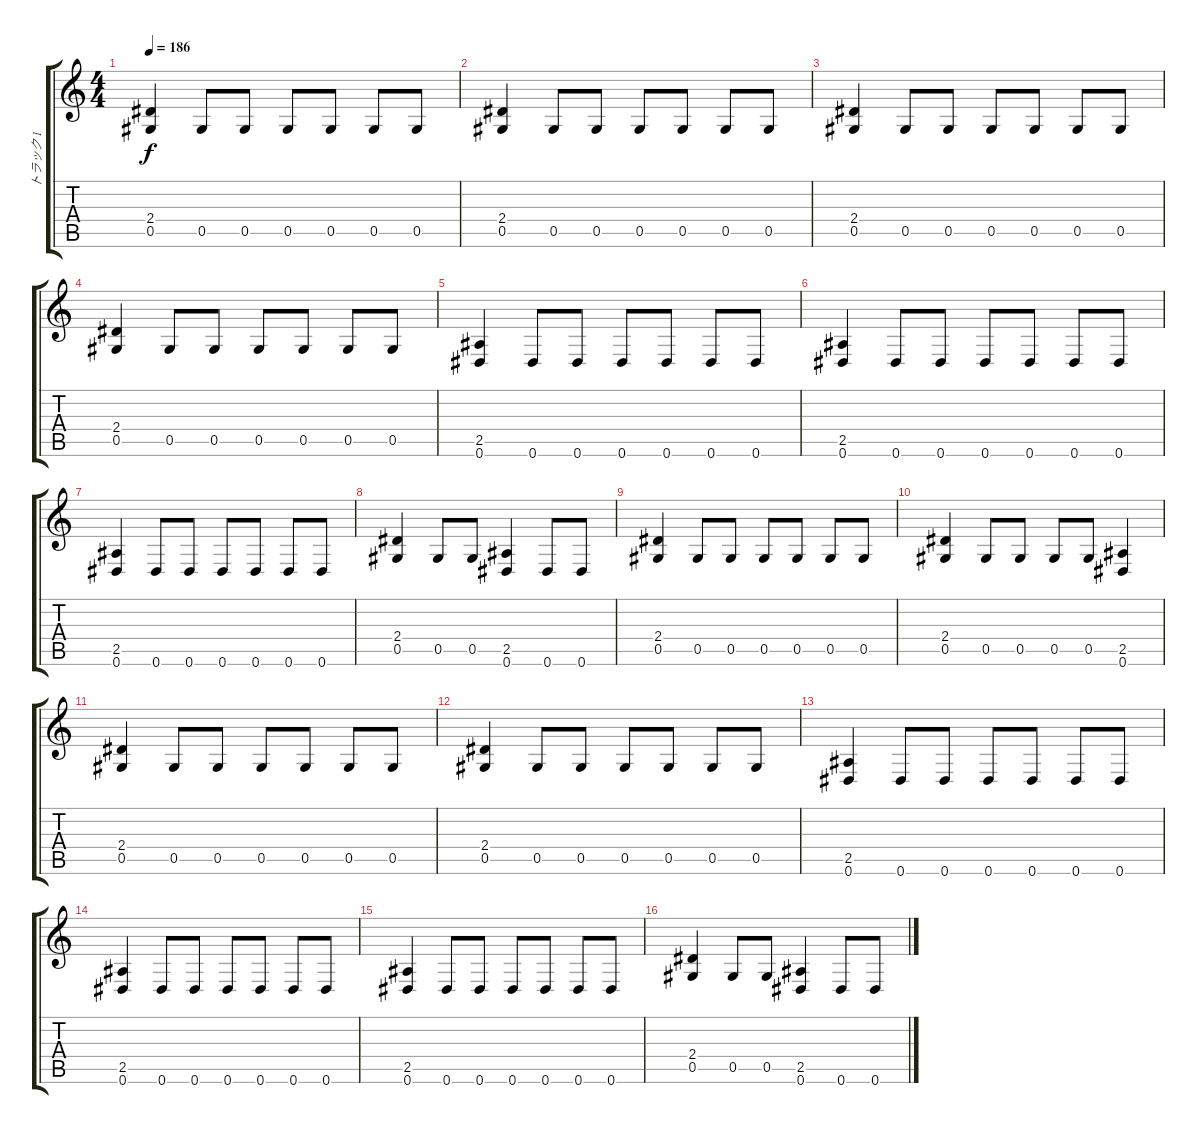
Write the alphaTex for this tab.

\track ("トラック 1" "トラック 1") {instrument distortionguitar}
\staff {score tabs}
\tuning (Eb4 Bb3 Gb3 Db3 Ab2 Eb2) {hide}
\ts (4 4)
\tempo 186
\clef g2
\ks c
(2.4 0.5).4{dy f} 0.5.8 0.5.8 0.5.8 0.5.8 0.5.8 0.5.8 |
(2.4 0.5).4 0.5.8 0.5.8 0.5.8 0.5.8 0.5.8 0.5.8 |
(2.4 0.5).4 0.5.8 0.5.8 0.5.8 0.5.8 0.5.8 0.5.8 |
(2.4 0.5).4 0.5.8 0.5.8 0.5.8 0.5.8 0.5.8 0.5.8 |
(2.5 0.6).4 0.6.8 0.6.8 0.6.8 0.6.8 0.6.8 0.6.8 |
(2.5 0.6).4 0.6.8 0.6.8 0.6.8 0.6.8 0.6.8 0.6.8 |
(2.5 0.6).4 0.6.8 0.6.8 0.6.8 0.6.8 0.6.8 0.6.8 |
(2.4 0.5).4 0.5.8 0.5.8 (2.5 0.6).4 0.6.8 0.6.8 |
(2.4 0.5).4 0.5.8 0.5.8 0.5.8 0.5.8 0.5.8 0.5.8 |
(2.4 0.5).4 0.5.8 0.5.8 0.5.8 0.5.8 (2.5 0.6).4 |
(2.4 0.5).4 0.5.8 0.5.8 0.5.8 0.5.8 0.5.8 0.5.8 |
(2.4 0.5).4 0.5.8 0.5.8 0.5.8 0.5.8 0.5.8 0.5.8 |
(2.5 0.6).4 0.6.8 0.6.8 0.6.8 0.6.8 0.6.8 0.6.8 |
(2.5 0.6).4 0.6.8 0.6.8 0.6.8 0.6.8 0.6.8 0.6.8 |
(2.5 0.6).4 0.6.8 0.6.8 0.6.8 0.6.8 0.6.8 0.6.8 |
(2.4 0.5).4 0.5.8 0.5.8 (2.5 0.6).4 0.6.8 0.6.8
